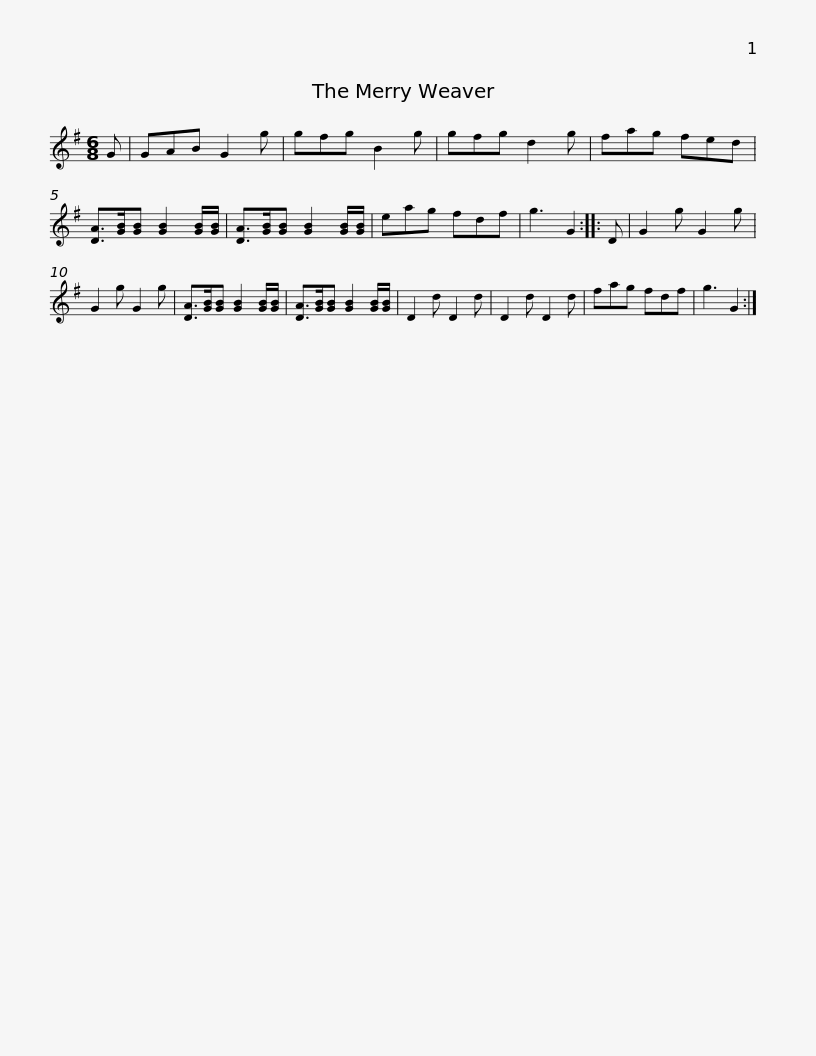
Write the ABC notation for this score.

X:1
L:1/8
M:6/8
I:linebreak $
K:G
V:1 treble
V:1
 G | GAB G2 g | gfg B2 g | gfg d2 g | fag fed | %5
 [DA]>[GB][GB] [GB]2 [GB]/[GB]/ | [DA]>[GB][GB] [GB]2 [GB]/[GB]/ | eag fdf |$ g3 G2 :: D | %10
 G2 g G2 g | G2 g G2 g | [DA]>[GB][GB] [GB]2 [GB]/[GB]/ | [DA]>[GB][GB] [GB]2 [GB]/[GB]/ | D2 d D2 d | %15
 D2 d D2 d | fag fdf | g3 G2 :| %18
